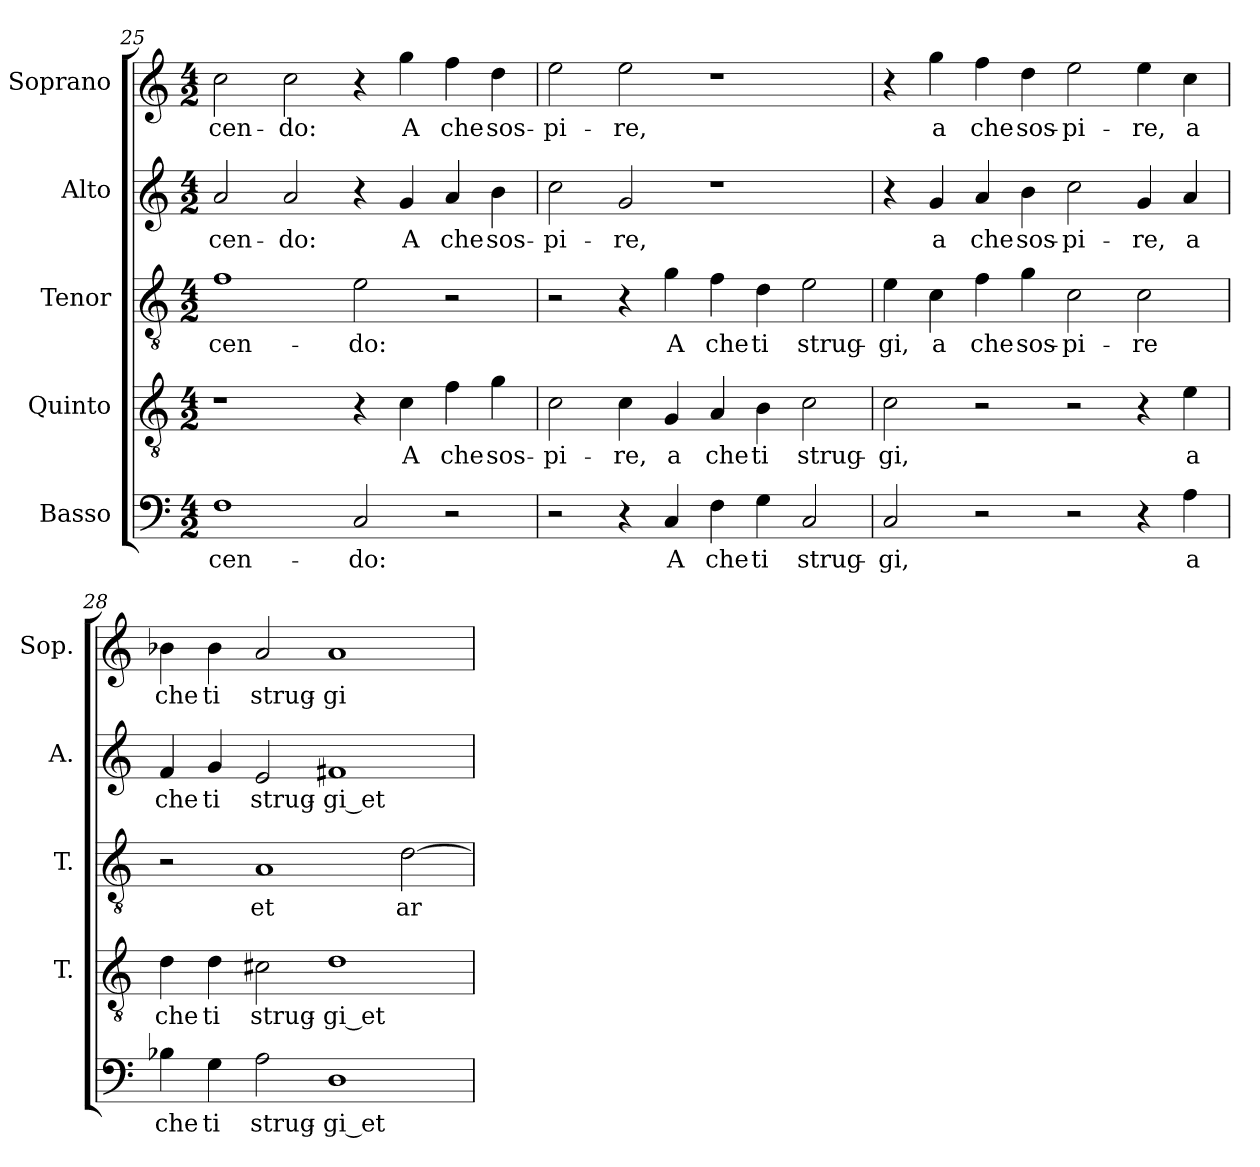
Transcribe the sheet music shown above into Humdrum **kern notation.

**kern	**text	**kern	**text	**kern	**text	**kern	**text	**kern	**text
*part5	*part5	*part4	*part4	*part3	*part3	*part2	*part2	*part1	*part1
*staff5	*staff5	*staff4	*staff4	*staff3	*staff3	*staff2	*staff2	*staff1	*staff1
*I"Basso	*	*I"Quinto	*	*I"Tenor	*	*I"Alto	*	*I"Soprano	*
*	*	*I'T.	*	*I'T.	*	*I'A.	*	*I'Sop.	*
!!LO:LB:g=z
*clefF4	*	*clefGv2	*	*clefGv2	*	*clefG2	*	*clefG2	*
*	*	*ITrd7c12	*	*ITrd7c12	*	*	*	*	*
*k[]	*	*k[]	*	*k[]	*	*k[]	*	*k[]	*
*C:	*	*C:	*	*C:	*	*C:	*	*C:	*
*M4/2	*	*M4/2	*	*M4/2	*	*M4/2	*	*M4/2	*
=25	=25	=25	=25	=25	=25	=25	=25	=25	=25
!	!LO:LY:b:color=#000000	!	!	!	!	!	!	!	!
!	!	!	!	!	!LO:LY:b:color=#000000	!	!	!	!
!	!	!	!	!	!	!	!LO:LY:b:color=#000000	!	!
!	!	!	!	!	!	!	!	!	!LO:LY:b:color=#000000
1Fi	-cen-	1r	.	1Fi	-cen-	2ai/	-cen-	2cci\	-cen-
!	!	!	!	!	!	!	!LO:LY:b:color=#000000	!	!
!	!	!	!	!	!	!	!	!	!LO:LY:b:color=#000000
.	.	.	.	.	.	2ai/	-do:	2cci\	-do:
!	!LO:LY:b:color=#000000	!	!	!	!	!	!	!	!
!	!	!	!	!	!LO:LY:b:color=#000000	!	!	!	!
2Ci/	-do:	4r	.	2Ei\	-do:	4r	.	4r	.
!	!	!	!LO:LY:b:color=#000000	!	!	!	!	!	!
!	!	!	!	!	!	!	!LO:LY:b:color=#000000	!	!
!	!	!	!	!	!	!	!	!	!LO:LY:b:color=#000000
.	.	4Ci\	A	.	.	4gi/	A	4ggi\	A
!	!	!	!LO:LY:b:color=#000000	!	!	!	!	!	!
!	!	!	!	!	!	!	!LO:LY:b:color=#000000	!	!
!	!	!	!	!	!	!	!	!	!LO:LY:b:color=#000000
2r	.	4Fi\	che	2r	.	4ai/	che	4ffi\	che
!	!	!	!LO:LY:b:color=#000000	!	!	!	!	!	!
!	!	!	!	!	!	!	!LO:LY:b:color=#000000	!	!
!	!	!	!	!	!	!	!	!	!LO:LY:b:color=#000000
.	.	4Gi\	sos-	.	.	4bi\	sos-	4ddi\	sos-
=26	=26	=26	=26	=26	=26	=26	=26	=26	=26
!	!	!	!LO:LY:b:color=#000000	!	!	!	!	!	!
!	!	!	!	!	!	!	!LO:LY:b:color=#000000	!	!
!	!	!	!	!	!	!	!	!	!LO:LY:b:color=#000000
2r	.	2Ci\	-pi-	2r	.	2cci\	-pi-	2eei\	-pi-
!	!	!	!LO:LY:b:color=#000000	!	!	!	!	!	!
!	!	!	!	!	!	!	!LO:LY:b:color=#000000	!	!
!	!	!	!	!	!	!	!	!	!LO:LY:b:color=#000000
4r	.	4Ci\	-re,	4r	.	2gi/	-re,	2eei\	-re,
!	!LO:LY:b:color=#000000	!	!	!	!	!	!	!	!
!	!	!	!LO:LY:b:color=#000000	!	!	!	!	!	!
!	!	!	!	!	!LO:LY:b:color=#000000	!	!	!	!
4Ci/	A	4GGi/	a	4Gi\	A	.	.	.	.
!	!LO:LY:b:color=#000000	!	!	!	!	!	!	!	!
!	!	!	!LO:LY:b:color=#000000	!	!	!	!	!	!
!	!	!	!	!	!LO:LY:b:color=#000000	!	!	!	!
4Fi\	che	4AAi/	che	4Fi\	che	1r	.	1r	.
!	!LO:LY:b:color=#000000	!	!	!	!	!	!	!	!
!	!	!	!LO:LY:b:color=#000000	!	!	!	!	!	!
!	!	!	!	!	!LO:LY:b:color=#000000	!	!	!	!
4Gi\	ti	4BBi\	ti	4Di\	ti	.	.	.	.
!	!LO:LY:b:color=#000000	!	!	!	!	!	!	!	!
!	!	!	!LO:LY:b:color=#000000	!	!	!	!	!	!
!	!	!	!	!	!LO:LY:b:color=#000000	!	!	!	!
2Ci/	strug-	2Ci\	strug-	2Ei\	strug-	.	.	.	.
=27	=27	=27	=27	=27	=27	=27	=27	=27	=27
!	!LO:LY:b:color=#000000	!	!	!	!	!	!	!	!
!	!	!	!LO:LY:b:color=#000000	!	!	!	!	!	!
!	!	!	!	!	!LO:LY:b:color=#000000	!	!	!	!
2Ci/	-gi,	2Ci\	-gi,	4Ei\	-gi,	4r	.	4r	.
!	!	!	!	!	!LO:LY:b:color=#000000	!	!	!	!
!	!	!	!	!	!	!	!LO:LY:b:color=#000000	!	!
!	!	!	!	!	!	!	!	!	!LO:LY:b:color=#000000
.	.	.	.	4Ci\	a	4gi/	a	4ggi\	a
!	!	!	!	!	!LO:LY:b:color=#000000	!	!	!	!
!	!	!	!	!	!	!	!LO:LY:b:color=#000000	!	!
!	!	!	!	!	!	!	!	!	!LO:LY:b:color=#000000
2r	.	2r	.	4Fi\	che	4ai/	che	4ffi\	che
!	!	!	!	!	!LO:LY:b:color=#000000	!	!	!	!
!	!	!	!	!	!	!	!LO:LY:b:color=#000000	!	!
!	!	!	!	!	!	!	!	!	!LO:LY:b:color=#000000
.	.	.	.	4Gi\	sos-	4bi\	sos-	4ddi\	sos-
!	!	!	!	!	!LO:LY:b:color=#000000	!	!	!	!
!	!	!	!	!	!	!	!LO:LY:b:color=#000000	!	!
!	!	!	!	!	!	!	!	!	!LO:LY:b:color=#000000
2r	.	2r	.	2Ci\	-pi-	2cci\	-pi-	2eei\	-pi-
!	!	!	!	!	!LO:LY:b:color=#000000	!	!	!	!
!	!	!	!	!	!	!	!LO:LY:b:color=#000000	!	!
!	!	!	!	!	!	!	!	!	!LO:LY:b:color=#000000
4r	.	4r	.	2Ci\	-re	4gi/	-re,	4eei\	-re,
!	!LO:LY:b:color=#000000	!	!	!	!	!	!	!	!
!	!	!	!LO:LY:b:color=#000000	!	!	!	!	!	!
!	!	!	!	!	!	!	!LO:LY:b:color=#000000	!	!
!	!	!	!	!	!	!	!	!	!LO:LY:b:color=#000000
4Ai\	a	4Ei\	a	.	.	4ai/	a	4cci\	a
=28	=28	=28	=28	=28	=28	=28	=28	=28	=28
!	!LO:LY:b:color=#000000	!	!	!	!	!	!	!	!
!	!	!	!LO:LY:b:color=#000000	!	!	!	!	!	!
!	!	!	!	!	!	!	!LO:LY:b:color=#000000	!	!
!	!	!	!	!	!	!	!	!	!LO:LY:b:color=#000000
4B-Xi\	che	4Di\	che	2r	.	4fi/	che	4b-Xi\	che
!	!LO:LY:b:color=#000000	!	!	!	!	!	!	!	!
!	!	!	!LO:LY:b:color=#000000	!	!	!	!	!	!
!	!	!	!	!	!	!	!LO:LY:b:color=#000000	!	!
!	!	!	!	!	!	!	!	!	!LO:LY:b:color=#000000
4Gi\	ti	4Di\	ti	.	.	4gi/	ti	4b-i\	ti
!	!LO:LY:b:color=#000000	!	!	!	!	!	!	!	!
!	!	!	!LO:LY:b:color=#000000	!	!	!	!	!	!
!	!	!	!	!	!LO:LY:b:color=#000000	!	!	!	!
!	!	!	!	!	!	!	!LO:LY:b:color=#000000	!	!
!	!	!	!	!	!	!	!	!	!LO:LY:b:color=#000000
2Ai\	strug-	2C#Xi\	strug-	1AAi	et	2ei/	strug-	2ai/	strug-
!	!LO:LY:b:color=#000000	!	!	!	!	!	!	!	!
!	!	!	!LO:LY:b:color=#000000	!	!	!	!	!	!
!	!	!	!	!	!	!	!LO:LY:b:color=#000000	!	!
!	!	!	!	!	!	!	!	!	!LO:LY:b:color=#000000
1Di	-gi_et	1Di	-gi_et	.	.	1f#Xi	-gi_et	1ai	-gi
!	!	!	!	!	!LO:LY:b:color=#000000	!	!	!	!
.	.	.	.	[2Di\	ar-	.	.	.	.
=	=	=	=	=	=	=	=	=	=
*-	*-	*-	*-	*-	*-	*-	*-	*-	*-
